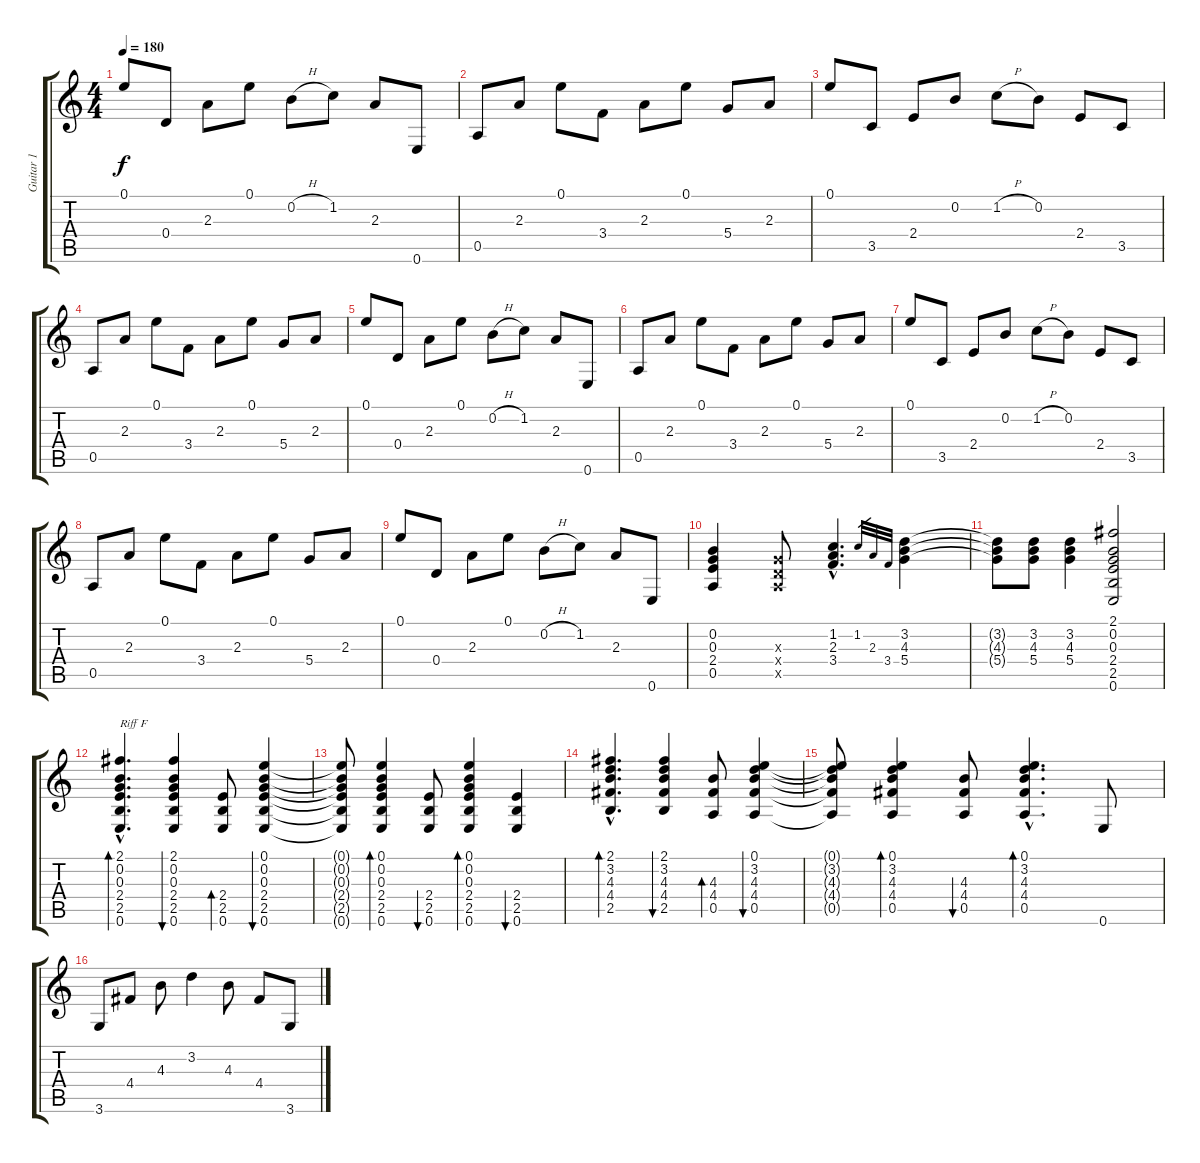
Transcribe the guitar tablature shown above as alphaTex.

\track ("Guitar 1" "Guitar 1") {instrument distortionguitar}
\staff {score tabs}
\tuning (E4 B3 G3 D3 A2 E2) {hide}
\ts (4 4)
\tempo 180
\clef g2
\ks c
0.1.8{dy f} 0.4.8 2.3.8 0.1.8 0.2{h}.8 1.2.8 2.3.8 0.6.8 |
0.5.8 2.3.8 0.1.8 3.4.8 2.3.8 0.1.8 5.4.8 2.3.8 |
0.1.8 3.5.8 2.4.8 0.2.8 1.2{h}.8 0.2.8 2.4.8 3.5.8 |
0.5.8 2.3.8 0.1.8 3.4.8 2.3.8 0.1.8 5.4.8 2.3.8 |
0.1.8 0.4.8 2.3.8 0.1.8 0.2{h}.8 1.2.8 2.3.8 0.6.8 |
0.5.8 2.3.8 0.1.8 3.4.8 2.3.8 0.1.8 5.4.8 2.3.8 |
0.1.8 3.5.8 2.4.8 0.2.8 1.2{h}.8 0.2.8 2.4.8 3.5.8 |
0.5.8 2.3.8 0.1.8 3.4.8 2.3.8 0.1.8 5.4.8 2.3.8 |
0.1.8 0.4.8 2.3.8 0.1.8 0.2{h}.8 1.2.8 2.3.8 0.6.8 |
(0.2 0.3 2.4 0.5).4 (0.3{x} 0.4{x} 0.5{x}).8 (1.2{hac} 2.3{hac} 3.4{hac}).4{d} 1.2.32{gr} 2.3.32{gr} 3.4.32{gr} (3.2 4.3 5.4).4 |
(3.2{t} 4.3{t} 5.4{t}).8 (3.2 4.3 5.4).8 (3.2 4.3 5.4).4 (2.1 0.2 0.3 2.4 2.5 0.6).2 |
(2.1{hac} 0.2{hac} 0.3{hac} 2.4{hac} 2.5{hac} 0.6{hac}).4{d bd 60 txt "Riff F"} (2.1 0.2 0.3 2.4 2.5 0.6).4{bu 60} (2.4 2.5 0.6).8{bd 60} (0.1 0.2 0.3 2.4 2.5 0.6).4{bu 60} |
(0.1{t} 0.2{t} 0.3{t} 2.4{t} 2.5{t} 0.6{t}).8 (0.1 0.2 0.3 2.4 2.5 0.6).4{bd 60} (2.4 2.5 0.6).8{bu 60} (0.1 0.2 0.3 2.4 2.5 0.6).4{bd 60} (2.4 2.5 0.6).4{bu 60} |
(2.1{hac} 3.2{hac} 4.3{hac} 4.4{hac} 2.5{hac}).4{d bd 60} (2.1 3.2 4.3 4.4 2.5).4{bu 60} (4.3 4.4 0.5).8{bd 60} (0.1 3.2 4.3 4.4 0.5).4{bu 60} |
(0.1{t} 3.2{t} 4.3{t} 4.4{t} 0.5{t}).8 (0.1 3.2 4.3 4.4 0.5).4{bd 60} (4.3 4.4 0.5).8{bu 60} (0.1{hac} 3.2{hac} 4.3{hac} 4.4{hac} 0.5{hac}).4{d bd 60} 0.6.8 |
3.6.8 4.4.8 4.3.8 3.2.4 4.3.8 4.4.8 3.6.8
